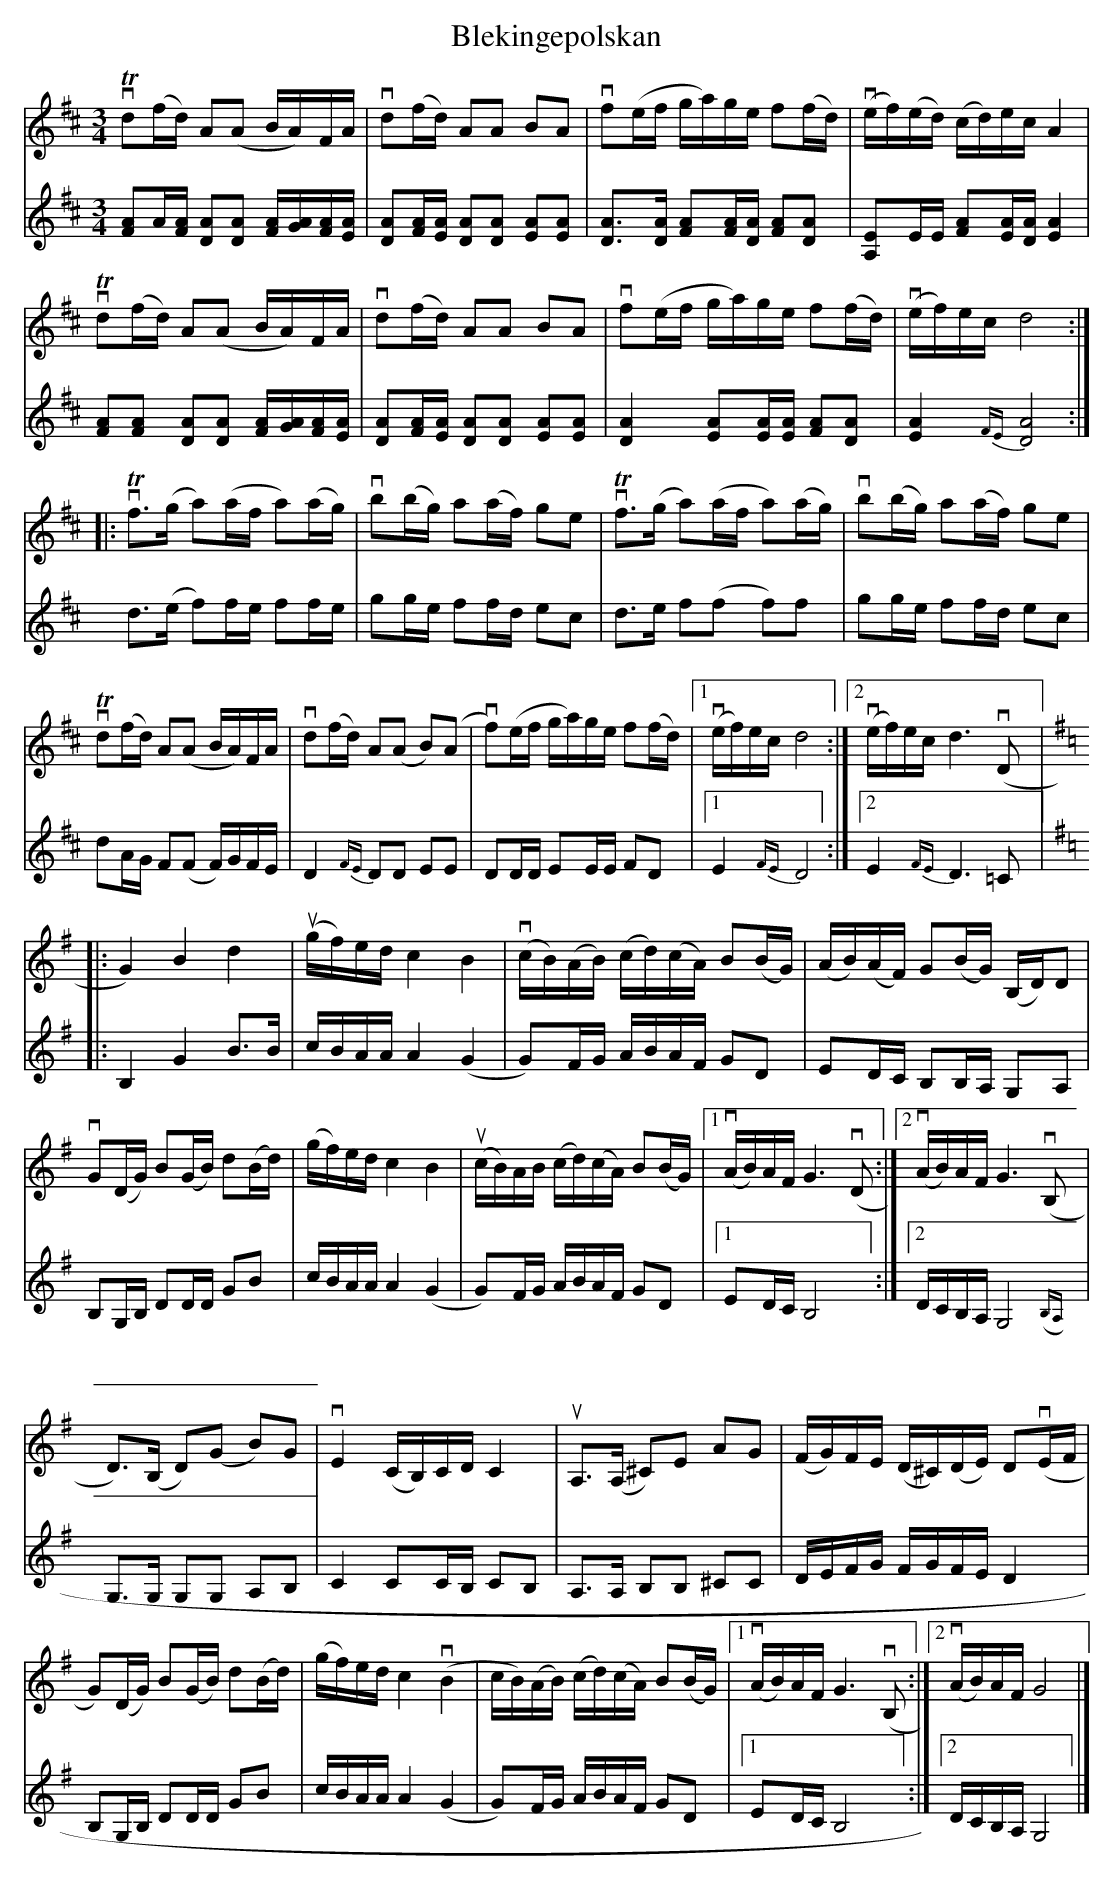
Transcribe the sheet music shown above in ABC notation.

X:1
T: Blekingepolskan
M: 3/4
L: 1/8
K: D
V:1
vTd(f/d/) A(A B/A/)F/A/ | vd(f/d/) AA BA | vf(e/f/ g/a/)g/e/ f(f/d/) | v(e/f/)(e/d/) (c/d/)e/c/ A2 |
V:2
[FA]A/[AF]/ [DA][DA] [FA]/[GA]/[FA]/[EA]/ | [DA][FA]/[EA]/ [DA][DA] [EA][EA] | [DA]>[DA] [FA][FA]/[DA]/ [FA][DA] | [A,E]E/E/ [FA][EA]/[DA]/ [EA]2 |
V:1
vTd(f/d/) A(A B/A/)F/A/ | vd(f/d/) AA BA | vf(e/f/ g/a/)g/e/ f(f/d/) | v(e/f/)e/c/ d4 :|:
V:2
[FA][FA] [DA][DA] [FA]/[GA]/[FA]/[EA]/ | [DA][FA]/[EA]/ [DA][DA] [EA][EA] | [DA]2 [EA][EA]/[EA]/ [FA][DA] | [EA]2 {FE}[DA]4 :|
V:1
vTf>(g a)(a/f/ a)(a/g/) | vb(b/g/) a(a/f/) ge | vTf>(g a)(a/f/ a)(a/g/) | vb(b/g/) a(a/f/) ge |
V:2
d>(e f)f/e/ ff/e/ | gg/e/ ff/d/ ec | d>e f(f f)f | gg/e/ ff/d/ ec |
V:1
vTd(f/d/) A(A B/A/)F/A/ | vd(f/d/) A(A B)(A | vf)(e/f/ g/a/)g/e/ f(f/d/) |1 v(e/f/)e/c/ d4 :|2 v(e/f/)e/c/ d3 v(D |:
V:2
dA/G/ F(F F/)G/F/E/ | D2 {FE}DD EE | DD/D/ EE/E/ FD |1 E2 {FE}D4 :|2 E2 {FE}D3 =C |:
V:1
[K:G]G2) B2 d2 | u(g/f/)e/d/ c2 B2 | v(c/B/)(A/B/) (c/d/)(c/A/) B(B/G/) | (A/B/)(A/F/) G(B/G/) (B,/D/)D |
V:2
[K:G]B,2 G2 B>B | c/B/A/A/ A2 (G2 | G)F/G/  A/B/A/F/ GD | ED/C/ B,B,/A,/ G,A, |
V:1
vG(D/G/) B(G/B/) d(B/d/) | (g/f/)e/d/ c2 B2 | u(c/B/)A/B/ (c/d/)(c/A/) B(B/G/) |1 v(A/B/)A/F/ G3 v(D:|2 v(A/B/)A/F/ G3 v(B, |
V:2
B,G,/B,/ DD/D/ GB | c/B/A/A/ A2 (G2| G)F/G/  A/B/A/F/ GD |1 ED/C/ B,4 :|2 D/C/B,/A,/ G,4 ({B,A,}|
V:1
D)>(B, D)(G B)G | vE2 (C/B,/)C/D/ C2 | uA,>(A, ^C)E AG | (F/G/)F/E/ (D/^C/)(D/E/) Dv(E/F/|
V:2
G,>G, G,G, A,B, | C2 CC/B,/ CB, | A,>A, B,B, ^CC | D/E/F/G/ F/G/F/E/ D2 |
V:1
G)(D/G/) B(G/B/) d(B/d/) | (g/f/)e/d/ c2 v(B2 | c/B/)(A/B/) (c/d/)(c/A/) B(B/G/) |1 v(A/B/)A/F/ G3 v(B, :|2v(A/B/)A/F/ G4 |]
V:2
B,G,/B,/ DD/D/ GB | c/B/A/A/ A2 (G2| G)F/G/  A/B/A/F/ GD |1 ED/C/ B,4 :|2 D/C/B,/A,/ G,4|]
